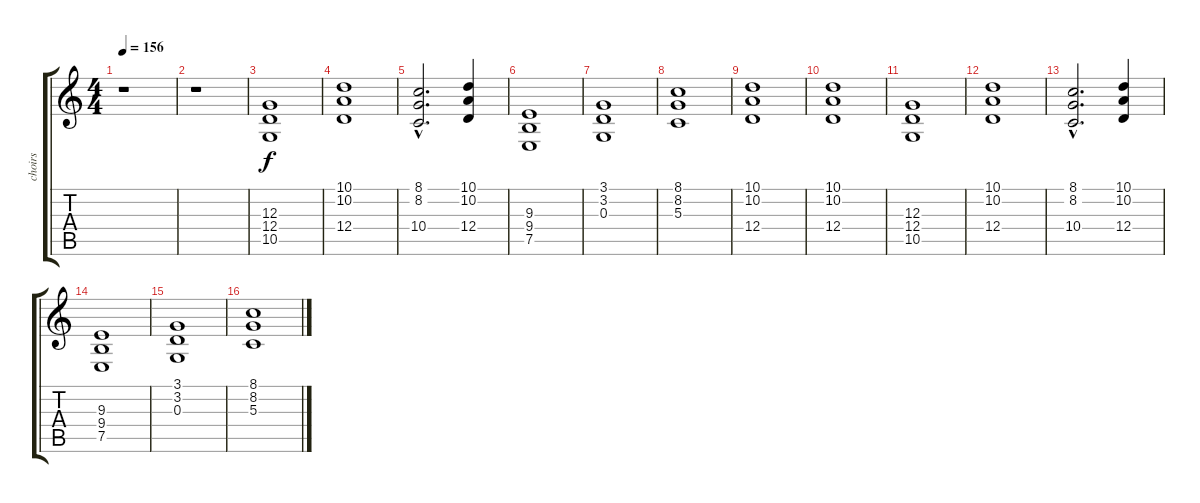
\track ("choirs" "choirs") {instrument choiraahs}
\staff {score tabs}
\tuning (E4 B3 G3 D3 A2 E2) {hide}
\ts (4 4)
\tempo 156
\clef g2
\ks c
r.1{dy f} |
r.1 |
(12.3 12.4 10.5).1{volume 8} |
(10.1 10.2 12.4).1 |
(8.1{hac} 8.2{hac} 10.4{hac}).2{d} (10.1 10.2 12.4).4 |
(9.3 9.4 7.5).1 |
(3.1 3.2 0.3).1 |
(8.1 8.2 5.3).1 |
(10.1 10.2 12.4).1 |
(10.1 10.2 12.4).1 |
(12.3 12.4 10.5).1 |
(10.1 10.2 12.4).1 |
(8.1{hac} 8.2{hac} 10.4{hac}).2{d} (10.1 10.2 12.4).4 |
(9.3 9.4 7.5).1 |
(3.1 3.2 0.3).1 |
(8.1 8.2 5.3).1
